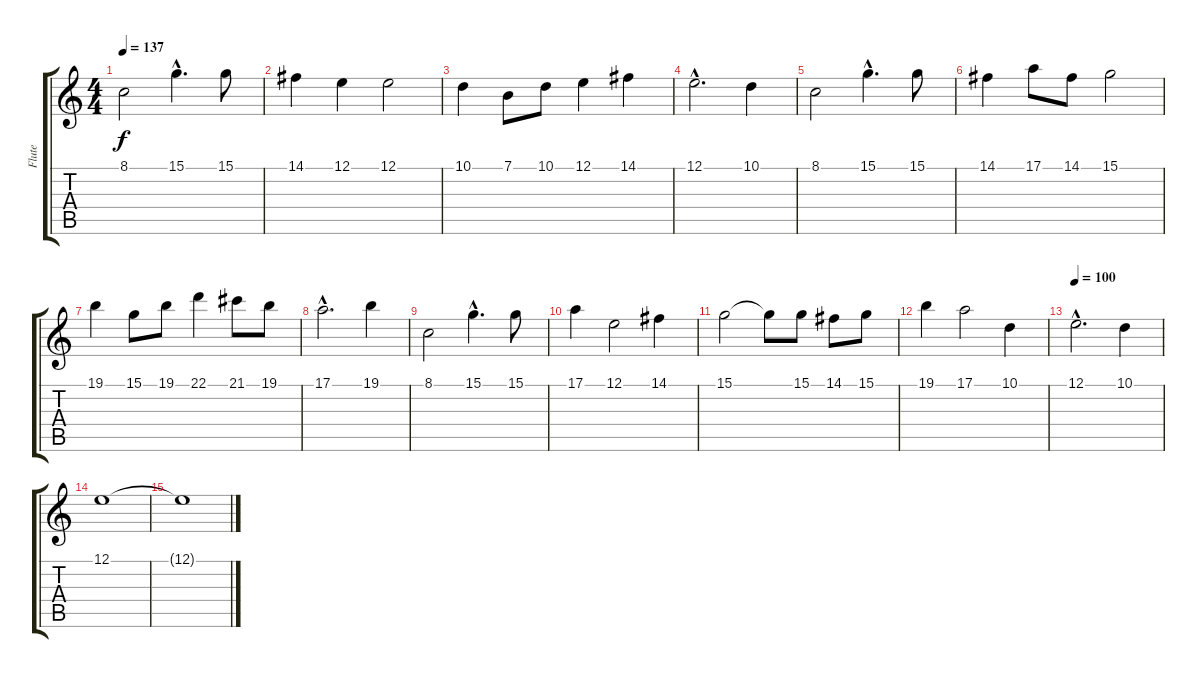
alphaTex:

\track ("Flute" "Flute") {instrument piccolo}
\staff {score tabs}
\tuning (E4 B3 G3 D3 A2 E2) {hide}
\ts (4 4)
\tempo 137
\clef g2
\ks c
8.1.2{dy f} 15.1{hac}.4{d} 15.1.8 |
14.1.4 12.1.4 12.1.2 |
10.1.4 7.1.8 10.1.8 12.1.4 14.1.4 |
12.1{hac}.2{d} 10.1.4 |
8.1.2 15.1{hac}.4{d} 15.1.8 |
14.1.4 17.1.8 14.1.8 15.1.2 |
19.1.4 15.1.8 19.1.8 22.1.4 21.1.8 19.1.8 |
17.1{hac}.2{d} 19.1.4 |
8.1.2 15.1{hac}.4{d} 15.1.8 |
17.1.4 12.1.2 14.1.4 |
15.1.2 15.1{t}.8 15.1.8 14.1.8 15.1.8 |
19.1.4 17.1.2 10.1.4 |
\tempo 100
12.1{hac}.2{d} 10.1.4 |
12.1.1 |
12.1{t}.1
